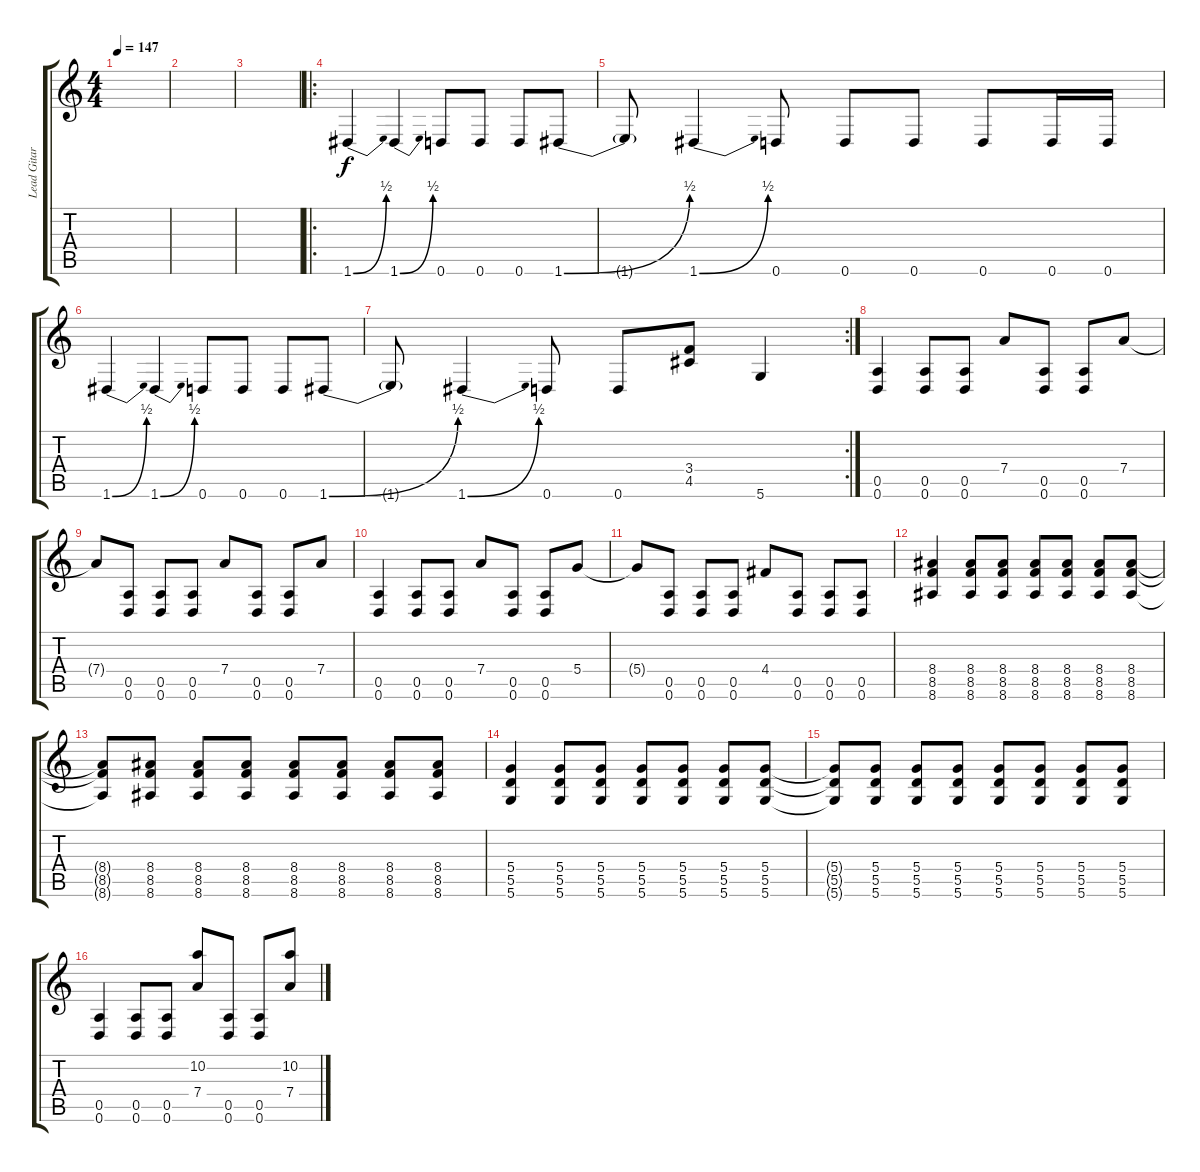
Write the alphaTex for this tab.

\track ("Lead Gitarre" "Lead Gitar") {instrument overdrivenguitar}
\staff {score tabs}
\tuning (E4 B3 G3 D3 A2 D2) {hide}
\ts (4 4)
\tempo 147
\clef g2
\ks c
|
|
|
\ro
1.6{be (bend 0 0 60 2)}.4 1.6{be (bend 0 0 60 2)}.4 0.6.8 0.6.8 0.6.8 1.6{be (bend 0 0 60 2)}.8 |
1.6{t}.8 1.6{be (bend 0 0 60 2)}.4 0.6.8 0.6.8 0.6.8 0.6.8 0.6.16 0.6.16 |
1.6{be (bend 0 0 60 2)}.4 1.6{be (bend 0 0 60 2)}.4 0.6.8 0.6.8 0.6.8 1.6{be (bend 0 0 60 2)}.8 |
\rc 2
1.6{t}.8 1.6{be (bend 0 0 60 2)}.4 0.6.8 0.6.8 (3.4 4.5).8 5.6.4 |
(0.5 0.6).4 (0.5 0.6).8 (0.5 0.6).8 7.4.8 (0.5 0.6).8 (0.5 0.6).8 7.4.8 |
7.4{t}.8 (0.5 0.6).8 (0.5 0.6).8 (0.5 0.6).8 7.4.8 (0.5 0.6).8 (0.5 0.6).8 7.4.8 |
(0.5 0.6).4 (0.5 0.6).8 (0.5 0.6).8 7.4.8 (0.5 0.6).8 (0.5 0.6).8 5.4.8 |
5.4{t}.8 (0.5 0.6).8 (0.5 0.6).8 (0.5 0.6).8 4.4.8 (0.5 0.6).8 (0.5 0.6).8 (0.5 0.6).8 |
(8.4 8.5 8.6).4 (8.4 8.5 8.6).8 (8.4 8.5 8.6).8 (8.4 8.5 8.6).8 (8.4 8.5 8.6).8 (8.4 8.5 8.6).8 (8.4 8.5 8.6).8 |
(8.4{t} 8.5{t} 8.6{t}).8 (8.4 8.5 8.6).8 (8.4 8.5 8.6).8 (8.4 8.5 8.6).8 (8.4 8.5 8.6).8 (8.4 8.5 8.6).8 (8.4 8.5 8.6).8 (8.4 8.5 8.6).8 |
(5.4 5.5 5.6).4 (5.4 5.5 5.6).8 (5.4 5.5 5.6).8 (5.4 5.5 5.6).8 (5.4 5.5 5.6).8 (5.4 5.5 5.6).8 (5.4 5.5 5.6).8 |
(5.4{t} 5.5{t} 5.6{t}).8 (5.4 5.5 5.6).8 (5.4 5.5 5.6).8 (5.4 5.5 5.6).8 (5.4 5.5 5.6).8 (5.4 5.5 5.6).8 (5.4 5.5 5.6).8 (5.4 5.5 5.6).8 |
(0.5 0.6).4 (0.5 0.6).8 (0.5 0.6).8 (10.2 7.4).8 (0.5 0.6).8 (0.5 0.6).8 (10.2 7.4).8
